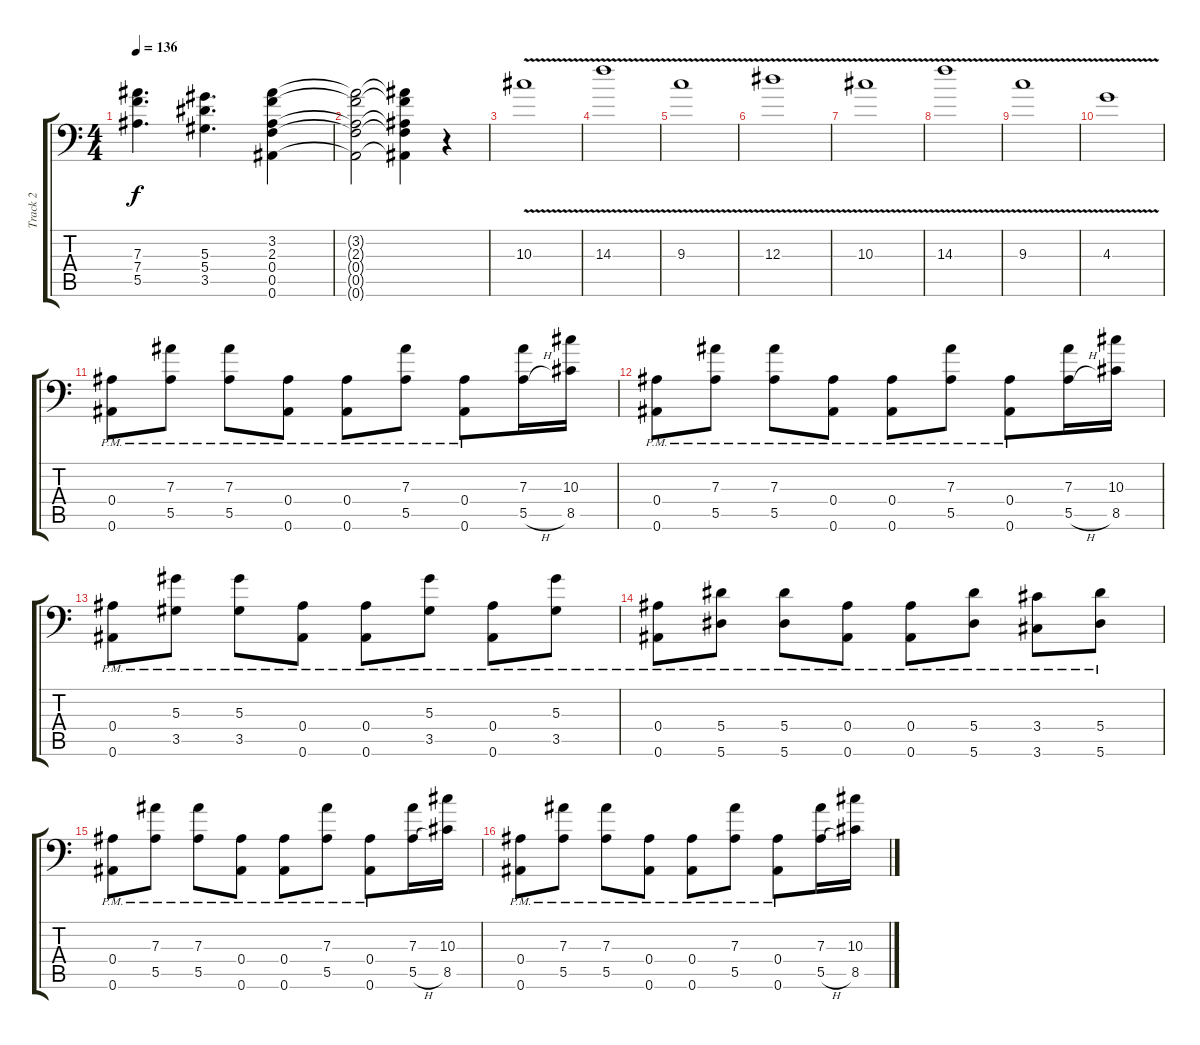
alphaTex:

\track ("Track 2" "Track 2") {instrument distortionguitar}
\staff {score tabs}
\tuning (C4 G3 Eb3 Bb2 F2 Bb1) {hide}
\ts (4 4)
\tempo 136
\clef f4
\ks c
(7.3 7.4 5.5).4{d dy f} (5.3 5.4 3.5).4{d} (3.2 2.3 0.4 0.5 0.6).4 |
(3.2{t} 2.3{t} 0.4{t} 0.5{t} 0.6{t}).2 (3.2{t} 2.3{t} 0.4{t} 0.5{t} 0.6{t}).4 r.4 |
10.3{v}.1 |
14.3{v}.1 |
9.3{v}.1 |
12.3{v}.1 |
10.3{v}.1 |
14.3{v}.1 |
9.3{v}.1 |
4.3{v}.1 |
(0.4{pm} 0.6{pm}).8 (7.3{pm} 5.5{pm}).8 (7.3{pm} 5.5{pm}).8 (0.4{pm} 0.6{pm}).8 (0.4{pm} 0.6{pm}).8 (7.3{pm} 5.5{pm}).8 (0.4{pm} 0.6{pm}).8 (7.3 5.5{h}).16 (10.3 8.5).16 |
(0.4{pm} 0.6{pm}).8 (7.3{pm} 5.5{pm}).8 (7.3{pm} 5.5{pm}).8 (0.4{pm} 0.6{pm}).8 (0.4{pm} 0.6{pm}).8 (7.3{pm} 5.5{pm}).8 (0.4{pm} 0.6{pm}).8 (7.3 5.5{h}).16 (10.3 8.5).16 |
(0.4{pm} 0.6{pm}).8 (5.3{pm} 3.5{pm}).8 (5.3{pm} 3.5{pm}).8 (0.4{pm} 0.6{pm}).8 (0.4{pm} 0.6{pm}).8 (5.3{pm} 3.5{pm}).8 (0.4{pm} 0.6{pm}).8 (5.3{pm} 3.5{pm}).8 |
(0.4{pm} 0.6{pm}).8 (5.4{pm} 5.6{pm}).8 (5.4{pm} 5.6{pm}).8 (0.4{pm} 0.6{pm}).8 (0.4{pm} 0.6{pm}).8 (5.4{pm} 5.6{pm}).8 (3.4{pm} 3.6{pm}).8 (5.4{pm} 5.6{pm}).8 |
(0.4{pm} 0.6{pm}).8 (7.3{pm} 5.5{pm}).8 (7.3{pm} 5.5{pm}).8 (0.4{pm} 0.6{pm}).8 (0.4{pm} 0.6{pm}).8 (7.3{pm} 5.5{pm}).8 (0.4{pm} 0.6{pm}).8 (7.3 5.5{h}).16 (10.3 8.5).16 |
(0.4{pm} 0.6{pm}).8 (7.3{pm} 5.5{pm}).8 (7.3{pm} 5.5{pm}).8 (0.4{pm} 0.6{pm}).8 (0.4{pm} 0.6{pm}).8 (7.3{pm} 5.5{pm}).8 (0.4{pm} 0.6{pm}).8 (7.3 5.5{h}).16 (10.3 8.5).16
